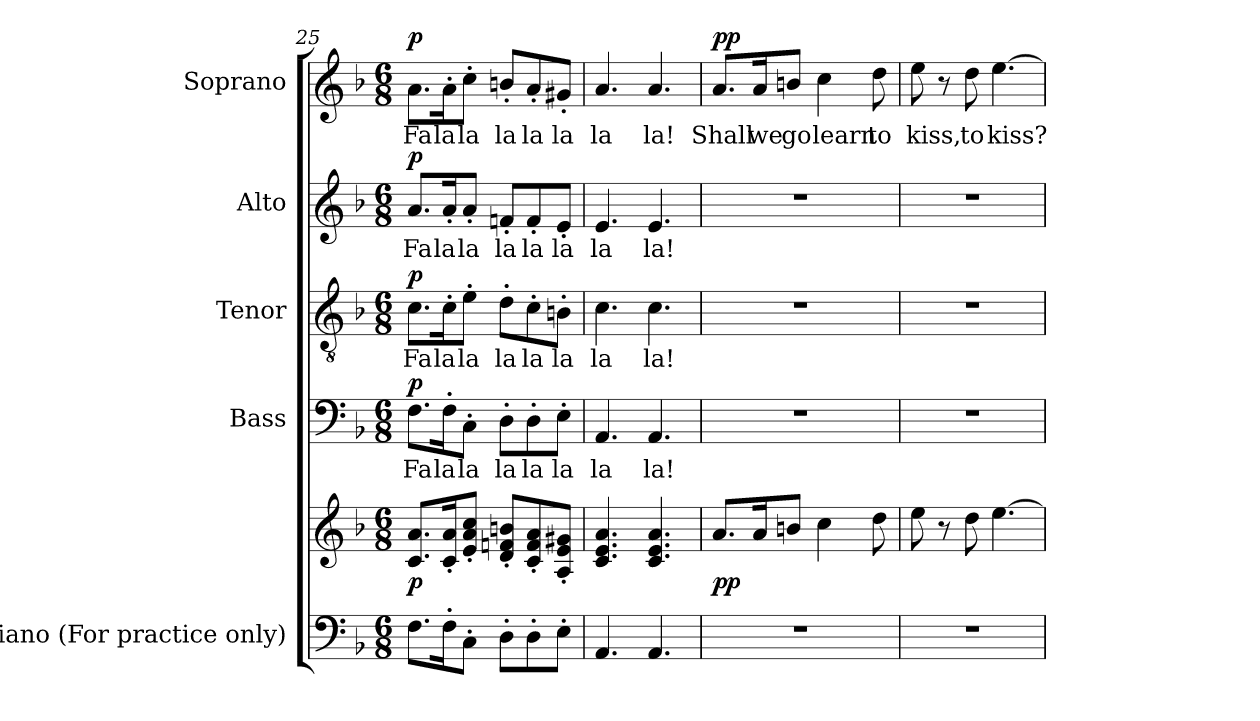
**kern	**kern	**dynam	**kern	**text	**dynam	**kern	**text	**dynam	**kern	**text	**dynam	**kern	**text	**dynam
*part5	*part5	*part5	*part4	*part4	*part4	*part3	*part3	*part3	*part2	*part2	*part2	*part1	*part1	*part1
*staff6	*staff5	*staff5/6	*staff4	*staff4	*staff4	*staff3	*staff3	*staff3	*staff2	*staff2	*staff2	*staff1	*staff1	*staff1
*I"Piano (For  practice  only)	*	*	*I"Bass	*	*	*I"Tenor	*	*	*I"Alto	*	*	*I"Soprano	*	*
*I'Pno.	*	*	*I'B.	*	*	*I'T.	*	*	*I'A.	*	*	*I'S.	*	*
*clefF4	*clefG2	*	*clefF4	*	*	*clefGv2	*	*	*clefG2	*	*	*clefG2	*	*
*	*	*	*	*	*	*ITrd7c12	*	*	*	*	*	*	*	*
*k[b-]	*k[b-]	*	*k[b-]	*	*	*k[b-]	*	*	*k[b-]	*	*	*k[b-]	*	*
*F:	*F:	*	*F:	*	*	*F:	*	*	*F:	*	*	*F:	*	*
*M6/8	*M6/8	*	*M6/8	*	*	*M6/8	*	*	*M6/8	*	*	*M6/8	*	*
=25	=25	=25	=25	=25	=25	=25	=25	=25	=25	=25	=25	=25	=25	=25
!	!	!	!	!LO:LY:b:color=#000000	!	!	!	!	!	!	!	!	!	!
!	!	!	!	!	!	!	!LO:LY:b:color=#000000	!	!	!	!	!	!	!
!	!	!	!	!	!	!	!	!	!	!LO:LY:b:color=#000000	!	!	!	!
!	!	!	!	!	!	!	!	!	!	!	!	!	!LO:LY:b:color=#000000	!
8.Fi\L	8.ci/ 8.aiL	p	8.Fi\L	Fa	p	8.Ci\L	Fa	p	8.ai/L	Fa	p	8.ai\L	Fa	p
!	!	!	!	!LO:LY:b:color=#000000	!	!	!	!	!	!	!	!	!	!
!	!	!	!	!	!	!	!LO:LY:b:color=#000000	!	!	!	!	!	!	!
!	!	!	!	!	!	!	!	!	!	!LO:LY:b:color=#000000	!	!	!	!
!	!	!	!	!	!	!	!	!	!	!	!	!	!LO:LY:b:color=#000000	!
16F'i\k	16ci/' 16ai'k	.	16F'i\K	la	.	16C'i\K	la	.	16a'i/K	la	.	16a'i\K	la	.
!	!	!	!	!LO:LY:b:color=#000000	!	!	!	!	!	!	!	!	!	!
!	!	!	!	!	!	!	!LO:LY:b:color=#000000	!	!	!	!	!	!	!
!	!	!	!	!	!	!	!	!	!	!LO:LY:b:color=#000000	!	!	!	!
!	!	!	!	!	!	!	!	!	!	!	!	!	!LO:LY:b:color=#000000	!
8C'i\J	8ei/' 8ai' 8cci'J	.	8C'i\J	la	.	8E'i\J	la	.	8a'i/J	la	.	8cc'i\J	la	.
!	!	!	!	!LO:LY:b:color=#000000	!	!	!	!	!	!	!	!	!	!
!	!	!	!	!	!	!	!LO:LY:b:color=#000000	!	!	!	!	!	!	!
!	!	!	!	!	!	!	!	!	!	!LO:LY:b:color=#000000	!	!	!	!
!	!	!	!	!	!	!	!	!	!	!	!	!	!LO:LY:b:color=#000000	!
8D'i\L	8di/' 8fni' 8bni'L	.	8D'i\L	la	.	8D'i\L	la	.	8fn'i/L	la	.	8bn'i/L	la	.
!	!	!	!	!LO:LY:b:color=#000000	!	!	!	!	!	!	!	!	!	!
!	!	!	!	!	!	!	!LO:LY:b:color=#000000	!	!	!	!	!	!	!
!	!	!	!	!	!	!	!	!	!	!LO:LY:b:color=#000000	!	!	!	!
!	!	!	!	!	!	!	!	!	!	!	!	!	!LO:LY:b:color=#000000	!
8D'i\	8ci/' 8fi' 8ai'	.	8D'i\	la	.	8C'i\	la	.	8f'i/	la	.	8a'i/	la	.
!	!	!	!	!LO:LY:b:color=#000000	!	!	!	!	!	!	!	!	!	!
!	!	!	!	!	!	!	!LO:LY:b:color=#000000	!	!	!	!	!	!	!
!	!	!	!	!	!	!	!	!	!	!LO:LY:b:color=#000000	!	!	!	!
!	!	!	!	!	!	!	!	!	!	!	!	!	!LO:LY:b:color=#000000	!
8E'i\J	8Ai/' 8ei' 8g#Xi'J	.	8E'i\J	la	.	8BBn'i\J	la	.	8e'i/J	la	.	8g#X'i/J	la	.
=26	=26	=26	=26	=26	=26	=26	=26	=26	=26	=26	=26	=26	=26	=26
!	!	!	!	!LO:LY:b:color=#000000	!	!	!	!	!	!	!	!	!	!
!	!	!	!	!	!	!	!LO:LY:b:color=#000000	!	!	!	!	!	!	!
!	!	!	!	!	!	!	!	!	!	!LO:LY:b:color=#000000	!	!	!	!
!	!	!	!	!	!	!	!	!	!	!	!	!	!LO:LY:b:color=#000000	!
4.AAi/	4.ci/ 4.ei 4.ai	.	4.AAi/	la	.	4.Ci\	la	.	4.ei/	la	.	4.ai/	la	.
!	!	!	!	!LO:LY:b:color=#000000	!	!	!	!	!	!	!	!	!	!
!	!	!	!	!	!	!	!LO:LY:b:color=#000000	!	!	!	!	!	!	!
!	!	!	!	!	!	!	!	!	!	!LO:LY:b:color=#000000	!	!	!	!
!	!	!	!	!	!	!	!	!	!	!	!	!	!LO:LY:b:color=#000000	!
4.AAi/	4.ci/ 4.ei 4.ai	.	4.AAi/	la!	.	4.Ci\	la!	.	4.ei/	la!	.	4.ai/	la!	.
=27	=27	=27	=27	=27	=27	=27	=27	=27	=27	=27	=27	=27	=27	=27
!LO:N:vis=1	!	!	!LO:N:vis=1	!	!	!LO:N:vis=1	!	!	!LO:N:vis=1	!	!	!	!	!
!	!	!	!	!	!	!	!	!	!	!	!	!	!LO:LY:b:color=#000000	!
2.r	8.ai/L	pp	2.r	.	.	2.r	.	.	2.r	.	.	8.ai/L	Shall	pp
!	!	!	!	!	!	!	!	!	!	!	!	!	!LO:LY:b:color=#000000	!
.	16ai/k	.	.	.	.	.	.	.	.	.	.	16ai/K	we	.
!	!	!	!	!	!	!	!	!	!	!	!	!	!LO:LY:b:color=#000000	!
.	8bni/J	.	.	.	.	.	.	.	.	.	.	8bni/J	go	.
!	!	!	!	!	!	!	!	!	!	!	!	!	!LO:LY:b:color=#000000	!
.	4cci\	.	.	.	.	.	.	.	.	.	.	4cci\	learn	.
!	!	!	!	!	!	!	!	!	!	!	!	!	!LO:LY:b:color=#000000	!
.	8ddi\	.	.	.	.	.	.	.	.	.	.	8ddi\	to	.
!!LO:LB:g=z
=28	=28	=28	=28	=28	=28	=28	=28	=28	=28	=28	=28	=28	=28	=28
!LO:N:vis=1	!	!	!LO:N:vis=1	!	!	!LO:N:vis=1	!	!	!LO:N:vis=1	!	!	!	!	!
!	!	!	!	!	!	!	!	!	!	!	!	!	!LO:LY:b:color=#000000	!
2.r	8eei\	.	2.r	.	.	2.r	.	.	2.r	.	.	8eei\	kiss,	.
.	8r	.	.	.	.	.	.	.	.	.	.	8r	.	.
!	!	!	!	!	!	!	!	!	!	!	!	!	!LO:LY:b:color=#000000	!
.	8ddi\	.	.	.	.	.	.	.	.	.	.	8ddi\	to	.
!	!	!	!	!	!	!	!	!	!	!	!	!	!LO:LY:b:color=#000000	!
.	[4.eei\	.	.	.	.	.	.	.	.	.	.	[4.eei\	kiss?	.
=	=	=	=	=	=	=	=	=	=	=	=	=	=	=
*-	*-	*-	*-	*-	*-	*-	*-	*-	*-	*-	*-	*-	*-	*-
